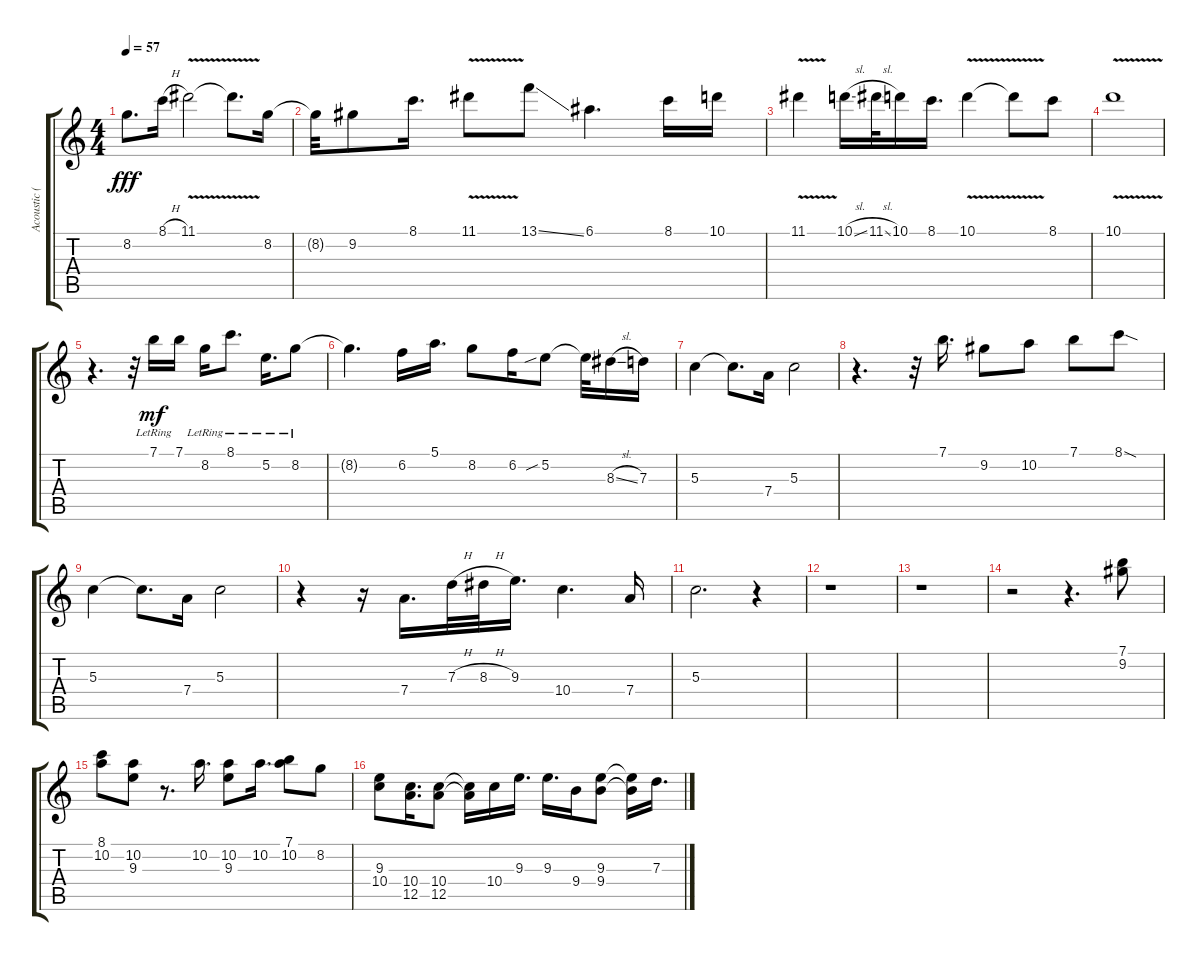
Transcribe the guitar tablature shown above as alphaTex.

\track ("Acoustic (nylon)" "Acoustic (") {instrument acousticguitarnylon}
\staff {score tabs}
\tuning (E4 B3 G3 D3 A2 E2) {hide}
\ts (4 4)
\tempo 57
\clef g2
\ks c
8.2.8{d dy fff} 8.1{h}.16 11.1{v}.2 11.1{t}.8{d} 8.2.16 |
8.2{t}.32 9.2.8 8.1.16{d} 11.1{v}.8 13.1{ss}.8 6.1.4{d} 8.1.16 10.1.16 |
11.1{v}.4 10.1{sl}.16 11.1{sl}.32 10.1.16 8.1.16{d} 10.1{v}.4 10.1{t}.8 8.1.8 |
10.1{v}.1 |
r.4{d} r.32 7.1{lr}.16{dy mf} 7.1.16 8.2{lr}.16 8.1{lr}.8{d} 5.2{lr}.16{d} 8.2{lr}.8 |
8.2{t}.4{d} 6.2.16 5.1.16{d} 8.2.8 6.2.16 5.2{sib}.8 5.2{t}.32 8.3{sl}.16 7.3.16 |
5.3.4 5.3{t}.8{d} 7.4.16 5.3.2 |
r.4{d} r.32 7.1.16{d} 9.2.8 10.2.8 7.1.8 8.1{sod}.8 |
5.3.4 5.3{t}.8{d} 7.4.16 5.3.2 |
r.4 r.16 7.4.16{d} 7.3{h}.32 8.3{h}.32 9.3.16{d} 10.4.4{d} 7.4.16 |
5.3.2{d} r.4 |
r.1 |
r.1 |
r.2 r.4{d} (7.1 9.2).8 |
(8.1 10.2).8 (10.2 9.3).8 r.8{d} 10.2.16{d} (10.2 9.3).8 10.2.16{d} (7.1 10.2).8 8.2.8 |
(9.3 10.4).8 (10.4 12.5).16{d} (10.4 12.5).8 (10.4{t} 12.5{t}).16 10.4.16 9.3.16{d} 9.3.16{d} 9.4.16 (9.3 9.4).8 (9.3{t} 9.4{t}).16 7.3.16{d}
